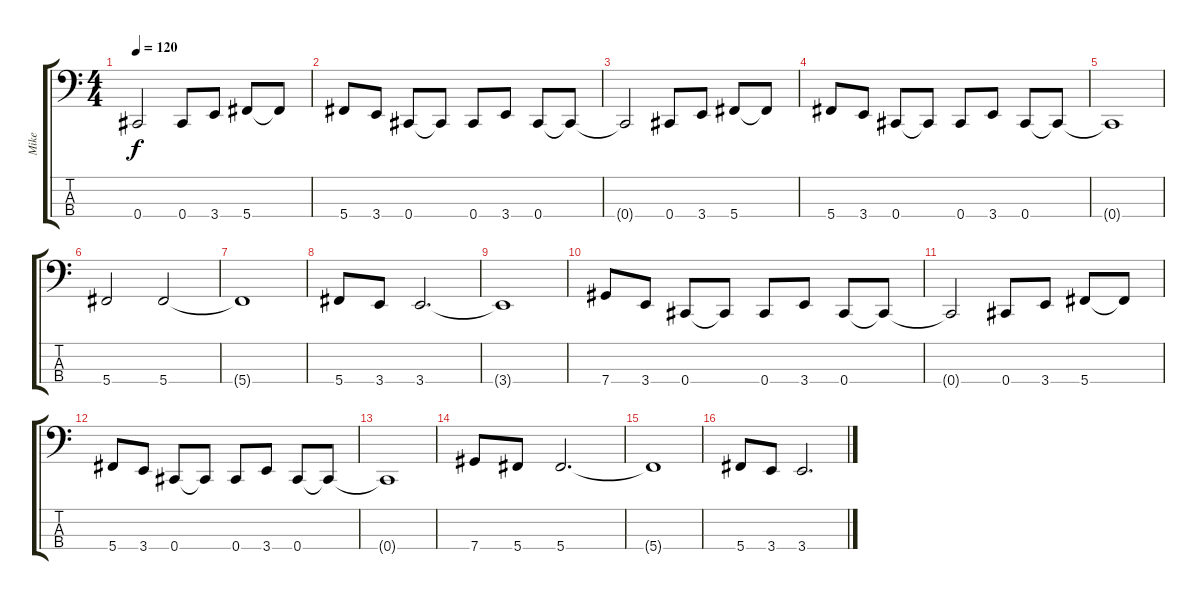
\track ("Mike" "Mike") {instrument electricbassfinger}
\staff {score tabs}
\tuning (F2 C2 G1 Db1) {hide}
\ts (4 4)
\tempo 120
\clef f4
\ks c
0.4{t}.2{dy f} 0.4.8 3.4.8 5.4.8 5.4{t}.8 |
5.4.8 3.4.8 0.4.8 0.4{t}.8 0.4.8 3.4.8 0.4.8 0.4{t}.8 |
0.4{t}.2 0.4.8 3.4.8 5.4.8 5.4{t}.8 |
5.4.8 3.4.8 0.4.8 0.4{t}.8 0.4.8 3.4.8 0.4.8 0.4{t}.8 |
0.4{t}.1 |
5.4.2 5.4.2 |
5.4{t}.1 |
5.4.8 3.4.8 3.4.2{d} |
3.4{t}.1 |
7.4.8 3.4.8 0.4.8 0.4{t}.8 0.4.8 3.4.8 0.4.8 0.4{t}.8 |
0.4{t}.2 0.4.8 3.4.8 5.4.8 5.4{t}.8 |
5.4.8 3.4.8 0.4.8 0.4{t}.8 0.4.8 3.4.8 0.4.8 0.4{t}.8 |
0.4{t}.1 |
7.4.8 5.4.8 5.4.2{d} |
5.4{t}.1 |
5.4.8 3.4.8 3.4.2{d}
